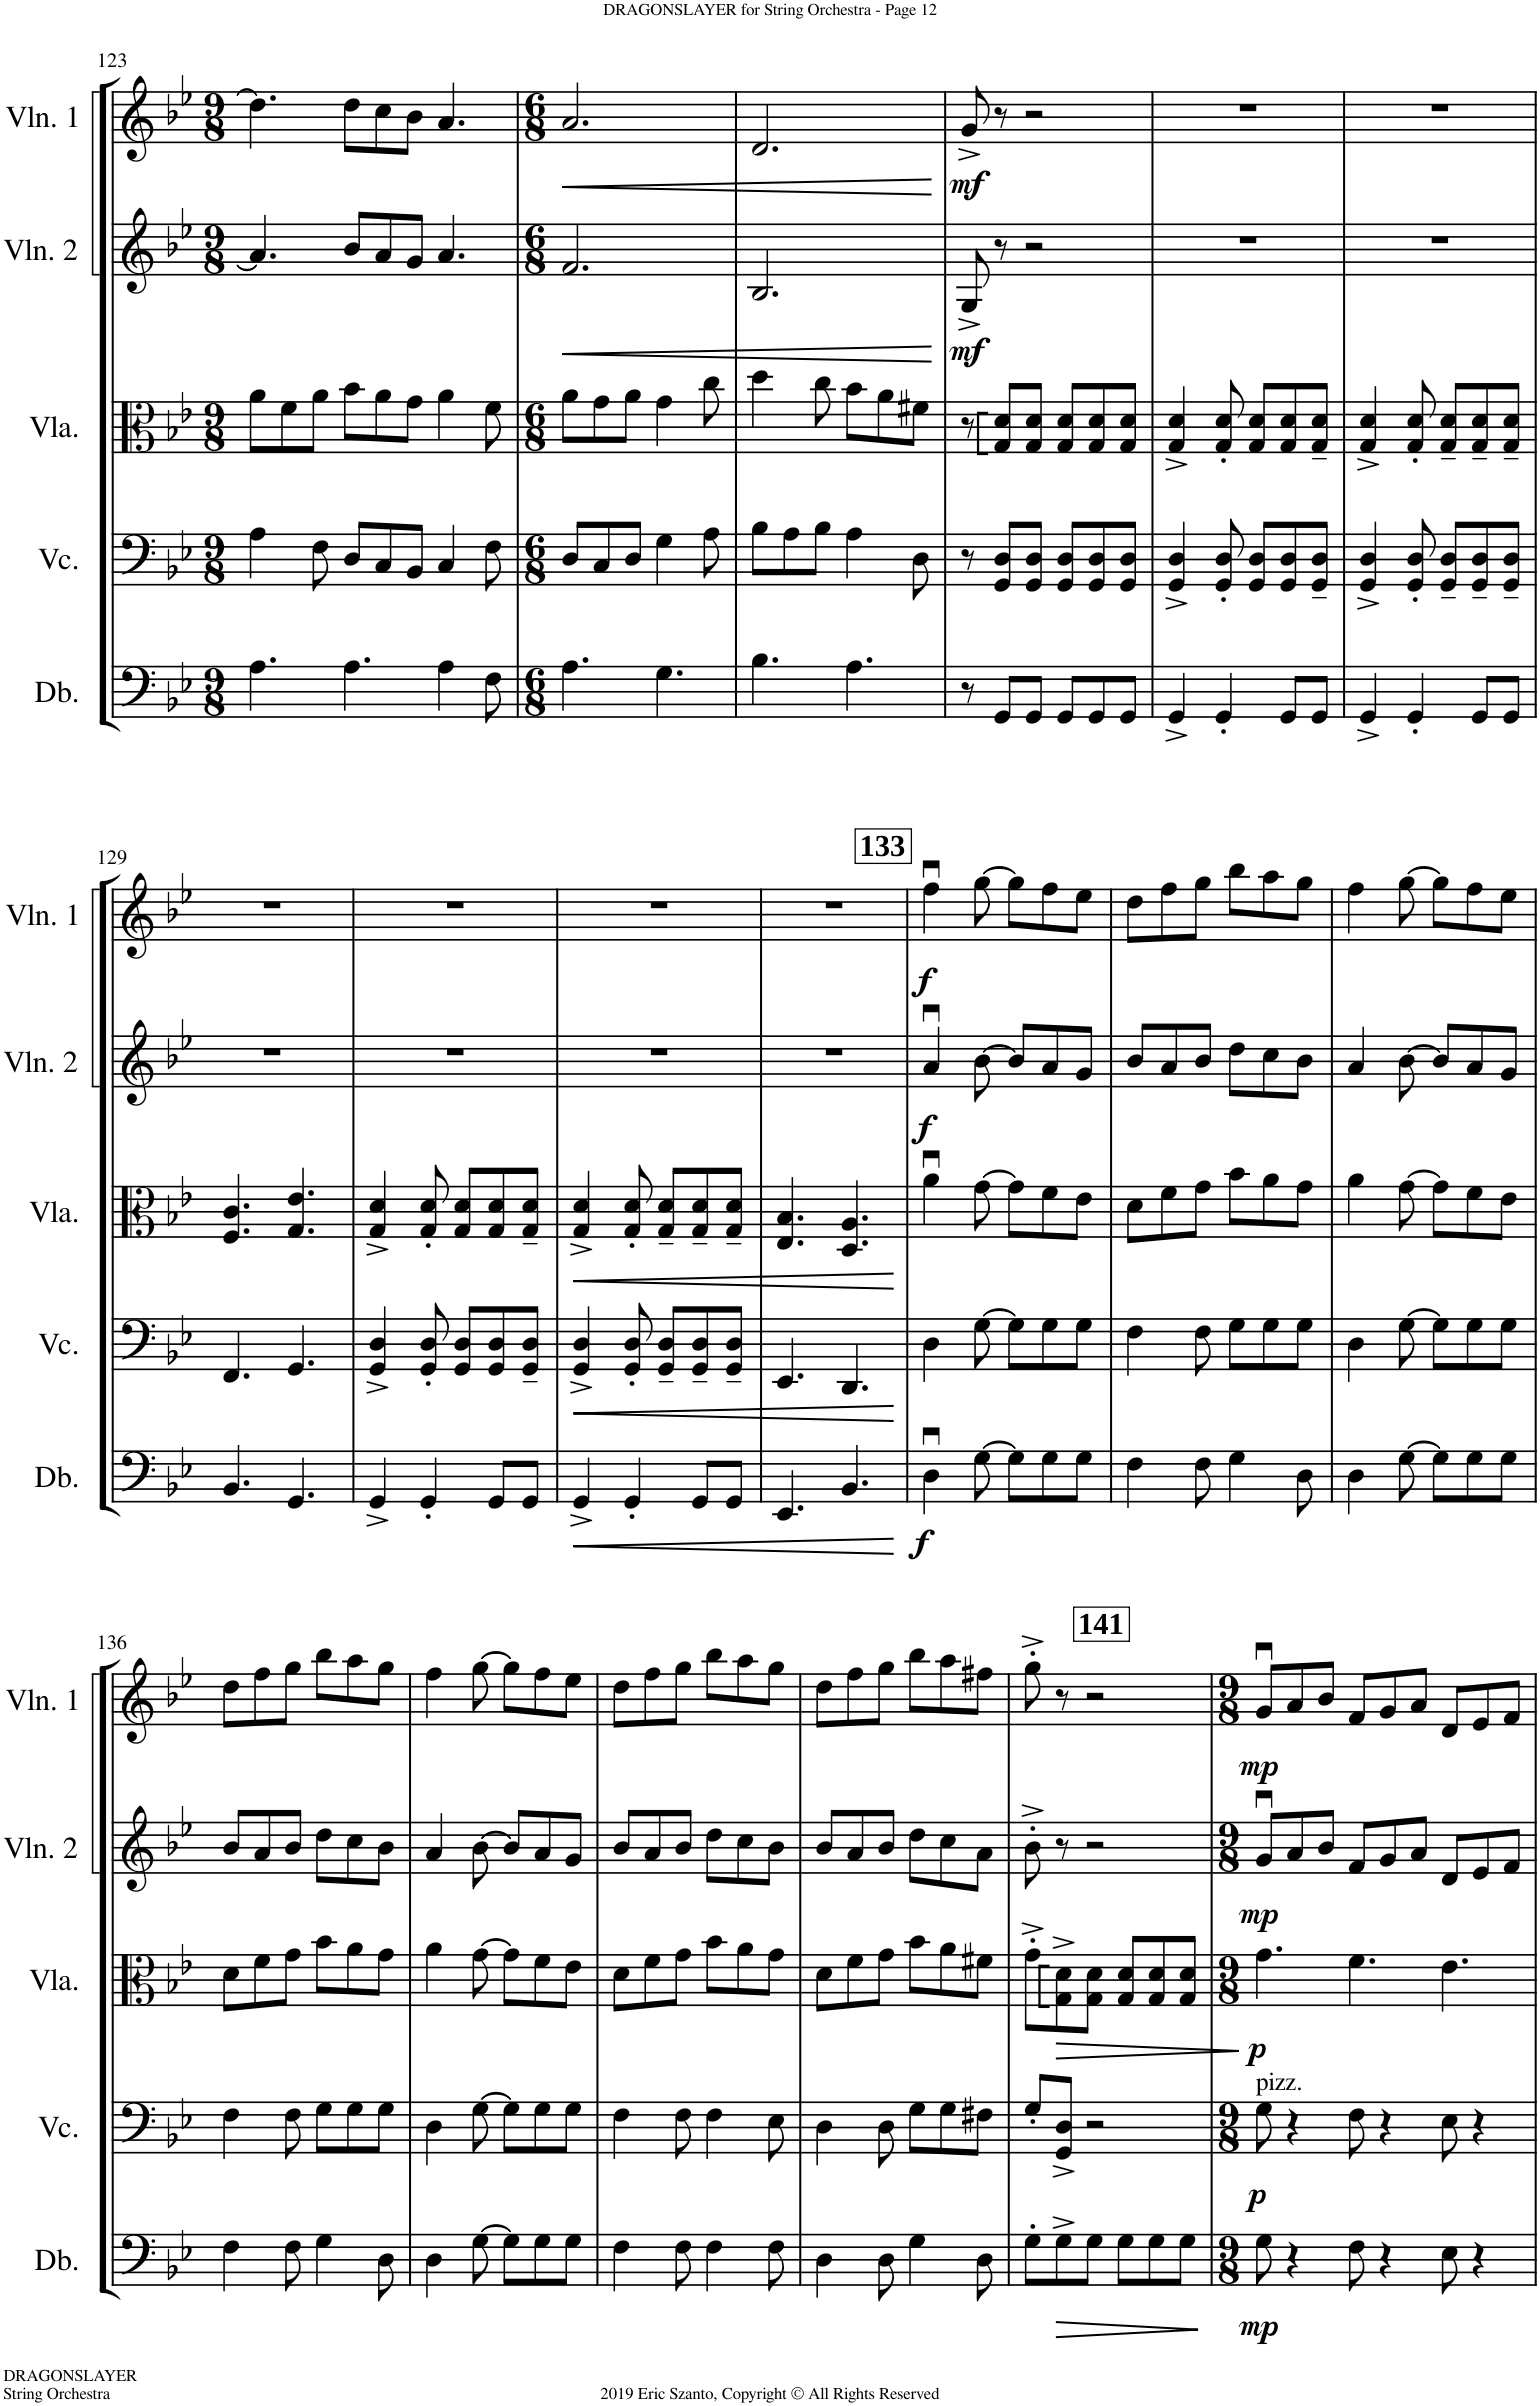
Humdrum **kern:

**kern	**dynam	**kern	**dynam	**kern	**dynam	**kern	**dynam	**kern	**dynam
*part5	*part5	*part4	*part4	*part3	*part3	*part2	*part2	*part1	*part1
*staff5	*staff5	*staff4	*staff4	*staff3	*staff3	*staff2	*staff2	*staff1	*staff1
*I"Double Bass	*	*I"Cello	*	*I"Viola	*	*I"Violin 2	*	*I"Violin 1	*
*I'Db.	*	*	*	*I'Vla.	*	*I'Vln. 2	*	*I'Vln. 1	*
!!LO:PB:g=z
*clefF4	*	*clefF4	*	*clefC3	*	*clefG2	*	*clefG2	*
*Trd7c12	*	*	*	*	*	*	*	*	*
*k[b-e-]	*	*k[b-e-]	*	*k[b-e-]	*	*k[b-e-]	*	*k[b-e-]	*
*M9/8	*	*M9/8	*	*M9/8	*	*M9/8	*	*M9/8	*
=123	=123	=123	=123	=123	=123	=123	=123	=123	=123
4.A\	.	4A\	.	8a\L	.	4.a/]	.	4.dd\]	.
.	.	.	.	8f\	.	.	.	.	.
.	.	8F\	.	8a\J	.	.	.	.	.
4.A\	.	8D/L	.	8b-\L	.	8b-/L	.	8dd\L	.
.	.	8C/	.	8a\	.	8a/	.	8cc\	.
.	.	8BB-/J	.	8g\J	.	8g/J	.	8b-\J	.
4A\	.	4C/	.	4a\	.	4.a/	.	4.a/	.
8F\	.	8F\	.	8f\	.	.	.	.	.
=124	=124	=124	=124	=124	=124	=124	=124	=124	=124
*M6/8	*	*M6/8	*	*M6/8	*	*M6/8	*	*M6/8	*
!	!	!	!	!	!	!	!LO:HP:b	!	!LO:HP:b
4.A\	.	8D/L	.	8a\L	.	2.f/	<	2.a/	<
.	.	8C/	.	8g\	.	.	.	.	.
.	.	8D/J	.	8a\J	.	.	.	.	.
4.G\	.	4G\	.	4g\	.	.	.	.	.
.	.	8A\	.	8cc\	.	.	.	.	.
=125	=125	=125	=125	=125	=125	=125	=125	=125	=125
4.B-\	.	8B-\L	.	4dd\	.	2.B-/	.	2.d/	.
.	.	8A\	.	.	.	.	.	.	.
.	.	8B-\J	.	8cc\	.	.	.	.	.
4.A\	.	4A\	.	8b-\L	.	.	.	.	.
.	.	.	.	8a\	.	.	.	.	.
.	.	8D\	.	8f#X\J	.	.	.	.	.
.	.	.	.	.	.	.	[	.	[
=126	=126	=126	=126	=126	=126	=126	=126	=126	=126
!	!	!	!	!	!	!	!LO:DY:b	!	!LO:DY:b
8r	.	8r	.	8r	.	8G^/	mf	8g^/	mf
8GG/L	.	8GG/ 8D/L	.	8G/ 8d/L	.	8r	.	8r	.
8GG/J	.	8GG/ 8D/J	.	8G/ 8d/J	.	2r	.	2r	.
8GG/L	.	8GG/ 8D/L	.	8G/ 8d/L	.	.	.	.	.
8GG/	.	8GG/ 8D/	.	8G/ 8d/	.	.	.	.	.
8GG/J	.	8GG/ 8D/J	.	8G/ 8d/J	.	.	.	.	.
=127	=127	=127	=127	=127	=127	=127	=127	=127	=127
4GG^/	.	4GG/^ 4D/^	.	4G/^ 4d/^	.	2.r	.	2.r	.
4GG'/	.	8GG/' 8D/'	.	8G/' 8d/'	.	.	.	.	.
.	.	8GG/ 8D/L	.	8G/ 8d/L	.	.	.	.	.
8GG/L	.	8GG/ 8D/	.	8G/ 8d/	.	.	.	.	.
8GG/J	.	8GG/~ 8D/~J	.	8G/~ 8d/~J	.	.	.	.	.
=128	=128	=128	=128	=128	=128	=128	=128	=128	=128
4GG^/	.	4GG/^ 4D/^	.	4G/^ 4d/^	.	2.r	.	2.r	.
4GG'/	.	8GG/' 8D/'	.	8G/' 8d/'	.	.	.	.	.
.	.	8GG/~ 8D/~L	.	8G/~ 8d/~L	.	.	.	.	.
8GG/L	.	8GG/~ 8D/~	.	8G/~ 8d/~	.	.	.	.	.
8GG/J	.	8GG/~ 8D/~J	.	8G/~ 8d/~J	.	.	.	.	.
!!LO:LB:g=z
=129	=129	=129	=129	=129	=129	=129	=129	=129	=129
4.BB-/	.	4.FF/	.	4.F/ 4.c/	.	2.r	.	2.r	.
4.GG/	.	4.GG/	.	4.G/ 4.e-/	.	.	.	.	.
=130	=130	=130	=130	=130	=130	=130	=130	=130	=130
4GG^/	.	4GG/^ 4D/^	.	4G/^ 4d/^	.	2.r	.	2.r	.
4GG'/	.	8GG/' 8D/'	.	8G/' 8d/'	.	.	.	.	.
.	.	8GG/ 8D/L	.	8G/ 8d/L	.	.	.	.	.
8GG/L	.	8GG/ 8D/	.	8G/ 8d/	.	.	.	.	.
8GG/J	.	8GG/~ 8D/~J	.	8G/~ 8d/~J	.	.	.	.	.
=131	=131	=131	=131	=131	=131	=131	=131	=131	=131
!	!LO:HP:b	!	!LO:HP:b	!	!LO:HP:b	!	!	!	!
4GG^/	<	4GG/^ 4D/^	<	4G/^ 4d/^	<	2.r	.	2.r	.
4GG'/	.	8GG/' 8D/'	.	8G/' 8d/'	.	.	.	.	.
.	.	8GG/~ 8D/~L	.	8G/~ 8d/~L	.	.	.	.	.
8GG/L	.	8GG/~ 8D/~	.	8G/~ 8d/~	.	.	.	.	.
8GG/J	.	8GG/~ 8D/~J	.	8G/~ 8d/~J	.	.	.	.	.
=132	=132	=132	=132	=132	=132	=132	=132	=132	=132
4.EE-/	.	4.EE-/	.	4.E-/ 4.B-/	.	2.r	.	2.r	.
4.BB-/	.	4.DD/	.	4.D/ 4.A/	.	.	.	.	.
.	[	.	[	.	[	.	.	.	.
!!LO:REH:place=s1:a:B:cj:fs=12:t=133
=133	=133	=133	=133	=133	=133	=133	=133	=133	=133
!	!LO:DY:b	!	!	!	!	!	!LO:DY:b	!	!LO:DY:b
4Du\	f	4D\	.	4au\	.	4au/	f	4ffu\	f
[8G\	.	[8G\	.	[8g\	.	[8b-\	.	[8gg\	.
8G\L]	.	8G\L]	.	8g\L]	.	8b-/L]	.	8gg\L]	.
8G\	.	8G\	.	8f\	.	8a/	.	8ff\	.
8G\J	.	8G\J	.	8e-\J	.	8g/J	.	8ee-\J	.
=134	=134	=134	=134	=134	=134	=134	=134	=134	=134
4F\	.	4F\	.	8d\L	.	8b-/L	.	8dd\L	.
.	.	.	.	8f\	.	8a/	.	8ff\	.
8F\	.	8F\	.	8g\J	.	8b-/J	.	8gg\J	.
4G\	.	8G\L	.	8b-\L	.	8dd\L	.	8bb-\L	.
.	.	8G\	.	8a\	.	8cc\	.	8aa\	.
8D\	.	8G\J	.	8g\J	.	8b-\J	.	8gg\J	.
=135	=135	=135	=135	=135	=135	=135	=135	=135	=135
4D\	.	4D\	.	4a\	.	4a/	.	4ff\	.
[8G\	.	[8G\	.	[8g\	.	[8b-\	.	[8gg\	.
8G\L]	.	8G\L]	.	8g\L]	.	8b-/L]	.	8gg\L]	.
8G\	.	8G\	.	8f\	.	8a/	.	8ff\	.
8G\J	.	8G\J	.	8e-\J	.	8g/J	.	8ee-\J	.
!!LO:LB:g=z
=136	=136	=136	=136	=136	=136	=136	=136	=136	=136
4F\	.	4F\	.	8d\L	.	8b-/L	.	8dd\L	.
.	.	.	.	8f\	.	8a/	.	8ff\	.
8F\	.	8F\	.	8g\J	.	8b-/J	.	8gg\J	.
4G\	.	8G\L	.	8b-\L	.	8dd\L	.	8bb-\L	.
.	.	8G\	.	8a\	.	8cc\	.	8aa\	.
8D\	.	8G\J	.	8g\J	.	8b-\J	.	8gg\J	.
=137	=137	=137	=137	=137	=137	=137	=137	=137	=137
4D\	.	4D\	.	4a\	.	4a/	.	4ff\	.
[8G\	.	[8G\	.	[8g\	.	[8b-\	.	[8gg\	.
8G\L]	.	8G\L]	.	8g\L]	.	8b-/L]	.	8gg\L]	.
8G\	.	8G\	.	8f\	.	8a/	.	8ff\	.
8G\J	.	8G\J	.	8e-\J	.	8g/J	.	8ee-\J	.
=138	=138	=138	=138	=138	=138	=138	=138	=138	=138
4F\	.	4F\	.	8d\L	.	8b-/L	.	8dd\L	.
.	.	.	.	8f\	.	8a/	.	8ff\	.
8F\	.	8F\	.	8g\J	.	8b-/J	.	8gg\J	.
4F\	.	4F\	.	8b-\L	.	8dd\L	.	8bb-\L	.
.	.	.	.	8a\	.	8cc\	.	8aa\	.
8F\	.	8E-\	.	8g\J	.	8b-\J	.	8gg\J	.
=139	=139	=139	=139	=139	=139	=139	=139	=139	=139
4D\	.	4D\	.	8d\L	.	8b-/L	.	8dd\L	.
.	.	.	.	8f\	.	8a/	.	8ff\	.
8D\	.	8D\	.	8g\J	.	8b-/J	.	8gg\J	.
4G\	.	8G\L	.	8b-\L	.	8dd\L	.	8bb-\L	.
.	.	8G\	.	8a\	.	8cc\	.	8aa\	.
8D\	.	8F#X\J	.	8f#X\J	.	8a\J	.	8ff#X\J	.
=140	=140	=140	=140	=140	=140	=140	=140	=140	=140
8G'\L	.	8G'/L	.	8g'^\L	.	8b-'^\	.	8gg'^\	.
!	!LO:HP:b	!	!	!	!LO:HP:b	!	!	!	!
8G^\	>	8GG/^ 8D/^J	.	8G\^ 8d\^	>	8r	.	8r	.
8G\J	.	2r	.	8G\ 8d\J	.	2r	.	2r	.
8G\L	.	.	.	8G/ 8d/L	.	.	.	.	.
8G\	.	.	.	8G/ 8d/	.	.	.	.	.
8G\J	.	.	.	8G/ 8d/J	.	.	.	.	.
.	]	.	.	.	]	.	.	.	.
!!LO:REH:place=s1:a:B:cj:fs=12:t=141
=141	=141	=141	=141	=141	=141	=141	=141	=141	=141
*M9/8	*	*M9/8	*	*M9/8	*	*M9/8	*	*M9/8	*
!	!	!LO:TX:a:t=pizz.	!	!	!	!	!	!	!
!	!LO:DY:b	!	!LO:DY:b	!	!LO:DY:b	!	!LO:DY:b	!	!LO:DY:b
8G\	mp	8G\	p	4.g\	p	8gu/L	mp	8gu/L	mp
4r	.	4r	.	.	.	8a/	.	8a/	.
.	.	.	.	.	.	8b-/J	.	8b-/J	.
8F\	.	8F\	.	4.f\	.	8f/L	.	8f/L	.
4r	.	4r	.	.	.	8g/	.	8g/	.
.	.	.	.	.	.	8a/J	.	8a/J	.
8E-\	.	8E-\	.	4.e-\	.	8d/L	.	8d/L	.
4r	.	4r	.	.	.	8e-/	.	8e-/	.
.	.	.	.	.	.	8f/J	.	8f/J	.
=	=	=	=	=	=	=	=	=	=
*-	*-	*-	*-	*-	*-	*-	*-	*-	*-
